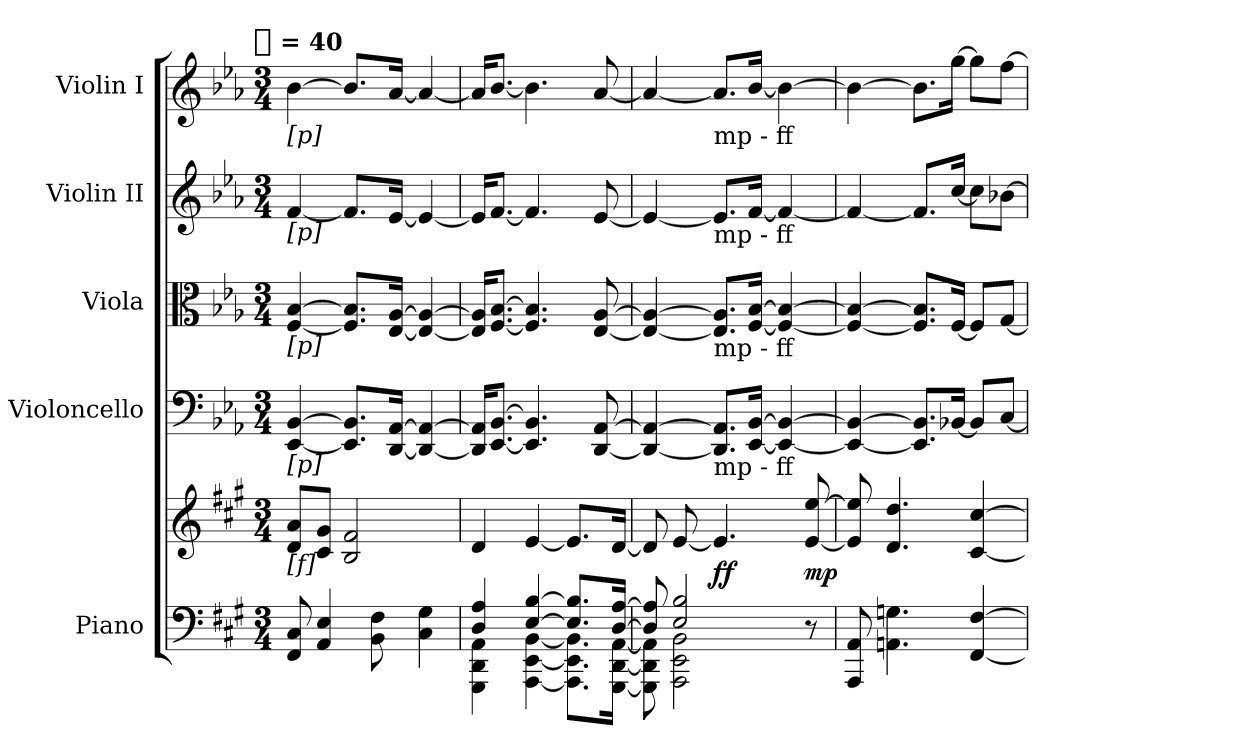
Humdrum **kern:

**kern	**kern	**dynam	**kern	**kern	**kern	**kern
*part5	*part5	*part5	*part4	*part3	*part2	*part1
*staff6	*staff5	*staff5/6	*staff4	*staff3	*staff2	*staff1
*I"Piano	*	*	*I"Violoncello	*I"Viola	*I"Violin II	*I"Violin I
*I'Pno.	*	*	*I'Vc.	*I'Vla.	*I'Vln. II	*I'Vln. I
*clefF4	*clefG2	*	*clefF4	*clefC3	*clefG2	*clefG2
*k[f#c#g#]	*k[f#c#g#]	*	*k[b-e-a-]	*k[b-e-a-]	*k[b-e-a-]	*k[b-e-a-]
*A:	*A:	*	*E-:	*E-:	*E-:	*E-:
!!LO:TX:omd:t=[quarter] = 40
*M3/4	*M3/4	*	*M3/4	*M3/4	*M3/4	*M3/4
*MM40	*MM40	*	*MM40	*MM40	*MM40	*MM40
=1	=1	=1	=1	=1	=1	=1
!	!	!	!	!	!	!LO:TX:b:t=[p]
!	!	!	!	!	!LO:TX:b:t=[p]	!
!	!	!	!	!LO:TX:b:t=[p]	!	!
!	!	!	!LO:TX:b:t=[p]	!	!	!
!	!LO:TX:b:t=[f]	!	!	!	!	!
8FF# 8C#	8d 8aL	.	[4EE- [4BB-	[4F [4B-	[4f	[4b-
4AA 4E	8c# 8g#J	.	.	.	.	.
.	2B 2f#	.	8.EE-] 8.BB-]L	8.F] 8.B-]L	8.fL]	8.b-L]
8BB 8F#	.	.	.	.	.	.
.	.	.	[16DD [16AA-Jk	[16E- [16A-Jk	[16e-Jk	[16a-Jk
4C# 4G#	.	.	4DD_ 4AA-_	4E-_ 4A-_	4e-_	4a-_
=2	=2	=2	=2	=2	=2	=2
*^	*	*	*	*	*	*
4D 4A	4GGG# 4DD 4AA	4d	.	16DD] 16AA-]KL	16E-] 16A-]KL	16e-KL]	16a-KL]
.	.	.	.	[8.EE- [8.BB-J	[8.F [8.B-J	[8.fJ	[8.b-J
[4E [4B	[4AAA [4EE [4BB	[4e	.	4.EE-] 4.BB-]	4.F] 4.B-]	4.f]	4.b-]
8.E] 8.B]L	8.AAA] 8.EE] 8.BB]L	8.eL]	.	.	.	.	.
.	.	.	.	[8DD [8AA-	[8E- [8A-	[8e-	[8a-
[16D [16AJk	[16GGG# [16DD [16AAJk	[16dJk	.	.	.	.	.
=3	=3	=3	=3	=3	=3	=3	=3
8D] 8A]	8GGG#] 8DD] 8AA]	8d]	.	4DD_ 4AA-_	4E-_ 4A-_	4e-_	4a-_
2E 2B	2AAA 2EE 2BB	[8e	.	.	.	.	.
!	!	!	!	!	!	!	!LO:TX:b:t=mp - ff
!	!	!	!	!	!	!LO:TX:b:t=mp - ff	!
!	!	!	!	!	!LO:TX:b:t=mp - ff	!	!
!	!	!	!	!LO:TX:b:t=mp - ff	!	!	!
.	.	4.e]	ff	8.DD] 8.AA-]L	8.E-] 8.A-]L	8.e-L]	8.a-L]
.	.	.	.	[16EE- [16BB-Jk	[16F [16B-Jk	[16fJk	[16b-Jk
.	.	.	.	4EE-_ 4BB-_	4F_ 4B-_	4f_	4b-_
8r	8ryy	[8e [8ee	mp	.	.	.	.
*v	*v	*	*	*	*	*	*
=4	=4	=4	=4	=4	=4	=4
8AAA 8AA	8e] 8ee]	.	4EE-_ 4BB-_	4F_ 4B-_	4f_	4b-_
4.AAn 4.Gn	4.d 4.dd	.	.	.	.	.
.	.	.	8.EE-] 8.BB-]L	8.F] 8.B-]L	8.fL]	8.b-L]
.	.	.	[16BB-XJk	[16FJk	[16ccJk	[16ggJk
[4FF# [4F#	[4c# [4cc#	.	8BB-L]	8FL]	8ccL]	8ggL]
.	.	.	[8CJ	[8GJ	[8b-XJ	[8ffJ
=	=	=	=	=	=	=
*-	*-	*-	*-	*-	*-	*-
